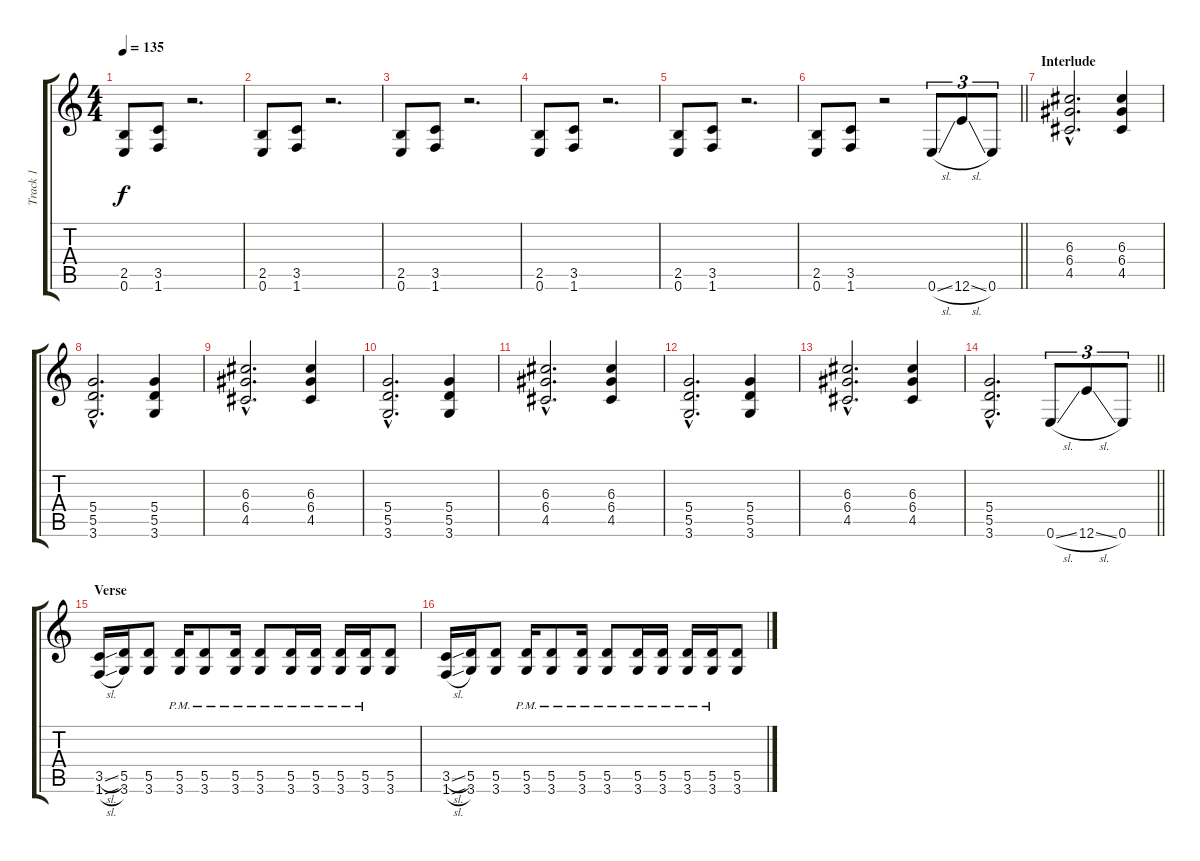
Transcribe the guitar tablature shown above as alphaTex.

\track ("Track 1" "Track 1") {instrument distortionguitar}
\staff {score tabs}
\tuning (E4 B3 G3 D3 A2 E2) {hide}
\ts (4 4)
\tempo 135
\clef g2
\ks c
(2.5 0.6).8{dy f} (3.5 1.6).8 r.2{d} |
(2.5 0.6).8 (3.5 1.6).8 r.2{d} |
(2.5 0.6).8 (3.5 1.6).8 r.2{d} |
(2.5 0.6).8 (3.5 1.6).8 r.2{d} |
(2.5 0.6).8 (3.5 1.6).8 r.2{d} |
\barLineRight lightlight
(2.5 0.6).8 (3.5 1.6).8 r.2 0.6{sl}.8{tu (3 2)} 12.6{sl}.8{tu (3 2)} 0.6.8{tu (3 2)} |
\section ("" "Interlude")
(6.3{hac} 6.4{hac} 4.5{hac}).2{d} (6.3 6.4 4.5).4 |
(5.4{hac} 5.5{hac} 3.6{hac}).2{d} (5.4 5.5 3.6).4 |
(6.3{hac} 6.4{hac} 4.5{hac}).2{d} (6.3 6.4 4.5).4 |
(5.4{hac} 5.5{hac} 3.6{hac}).2{d} (5.4 5.5 3.6).4 |
(6.3{hac} 6.4{hac} 4.5{hac}).2{d} (6.3 6.4 4.5).4 |
(5.4{hac} 5.5{hac} 3.6{hac}).2{d} (5.4 5.5 3.6).4 |
(6.3{hac} 6.4{hac} 4.5{hac}).2{d} (6.3 6.4 4.5).4 |
\barLineRight lightlight
(5.4{hac} 5.5{hac} 3.6{hac}).2{d} 0.6{sl}.8{tu (3 2)} 12.6{sl}.8{tu (3 2)} 0.6.8{tu (3 2)} |
\section ("" "Verse")
(3.5{sl} 1.6{sl}).16 (5.5 3.6).16 (5.5 3.6).8 (5.5{pm} 3.6{pm}).16 (5.5{pm} 3.6{pm}).8 (5.5{pm} 3.6{pm}).16 (5.5{pm} 3.6{pm}).8 (5.5{pm} 3.6{pm}).16 (5.5{pm} 3.6{pm}).16 (5.5{pm} 3.6{pm}).16 (5.5{pm} 3.6{pm}).16 (5.5 3.6).8 |
(3.5{sl} 1.6{sl}).16 (5.5 3.6).16 (5.5 3.6).8 (5.5{pm} 3.6{pm}).16 (5.5{pm} 3.6{pm}).8 (5.5{pm} 3.6{pm}).16 (5.5{pm} 3.6{pm}).8 (5.5{pm} 3.6{pm}).16 (5.5{pm} 3.6{pm}).16 (5.5{pm} 3.6{pm}).16 (5.5{pm} 3.6{pm}).16 (5.5 3.6).8
